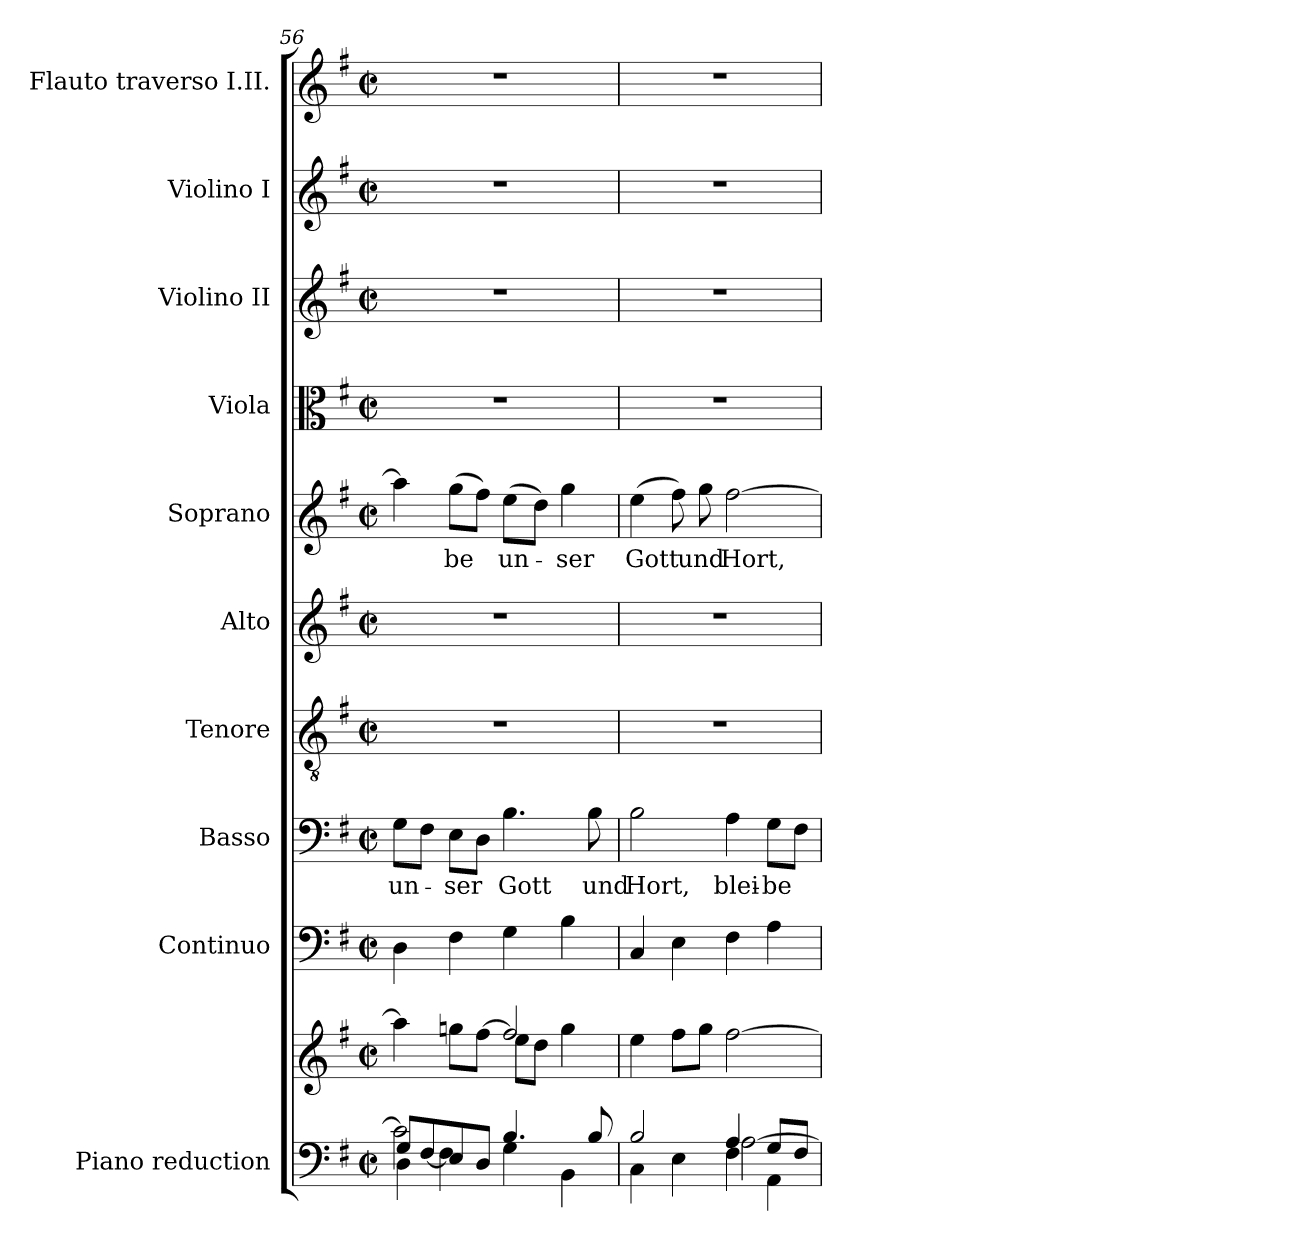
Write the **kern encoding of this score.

**kern	**kern	**kern	**kern	**text	**kern	**kern	**kern	**text	**kern	**kern	**kern	**kern
*part10	*part10	*part9	*part8	*part8	*part7	*part6	*part5	*part5	*part4	*part3	*part2	*part1
*staff11	*staff10	*staff9	*staff8	*staff8	*staff7	*staff6	*staff5	*staff5	*staff4	*staff3	*staff2	*staff1
*I"Piano reduction	*	*I"Continuo	*I"Basso	*	*I"Tenore	*I"Alto	*I"Soprano	*	*I"Viola	*I"Violino II	*I"Violino I	*I"Flauto traverso I.II.
*I'Pno	*	*	*	*	*	*	*	*	*I'Vla	*I'Vln	*I'Vln	*I'Fl
*clefF4	*clefG2	*clefF4	*clefF4	*	*clefGv2	*clefG2	*clefG2	*	*clefC3	*clefG2	*clefG2	*clefG2
*k[f#]	*k[f#]	*k[f#]	*k[f#]	*	*k[f#]	*k[f#]	*k[f#]	*	*k[f#]	*k[f#]	*k[f#]	*k[f#]
*M2/2	*M2/2	*M2/2	*M2/2	*	*M2/2	*M2/2	*M2/2	*	*M2/2	*M2/2	*M2/2	*M2/2
*met(c|)	*met(c|)	*met(c|)	*met(c|)	*	*met(c|)	*met(c|)	*met(c|)	*	*met(c|)	*met(c|)	*met(c|)	*met(c|)
=56	=56	=56	=56	=56	=56	=56	=56	=56	=56	=56	=56	=56
*^	*^	*	*	*	*	*	*	*	*	*	*	*
*	*^	*	*	*	*	*	*	*	*	*	*	*	*	*
!	!	!	!	!	!	!	!LO:LY:b	!	!	!	!	!	!	!	!
2c\]	8G/L	4D\	4aa\]	2ryy	4D\	8G\L	un-	1r	1r	4aa\]	.	1r	1r	1r	1r
.	[8F#/	.	.	.	.	8F#\J	.	.	.	.	.	.	.	.	.
!	!	!	!	!	!	!	!LO:LY:b	!	!	!	!LO:LY:b	!	!	!	!
.	8E/	4F#\]	8ggn\L	.	4F#\	8E\L	-ser	.	.	(>8gg\L	-be	.	.	.	.
.	8D/J	.	[8ff#\J	.	.	8D\J	.	.	.	8ff#\J)	.	.	.	.	.
!	!	!	!	!	!	!	!LO:LY:b	!	!	!	!LO:LY:b	!	!	!	!
2ryy	4.B/	4G\	2ff#/]	8ee\L	4G\	4.B\	Gott	.	.	(>8ee\L	un-	.	.	.	.
.	.	.	.	8dd\J	.	.	.	.	.	8dd\J)	.	.	.	.	.
!	!	!	!	!	!	!	!	!	!	!	!LO:LY:b	!	!	!	!
.	.	4BB\	.	4gg\	4B\	.	.	.	.	4gg\	-ser	.	.	.	.
!	!	!	!	!	!	!	!LO:LY:b	!	!	!	!	!	!	!	!
.	8B/	.	.	.	.	8B\	und	.	.	.	.	.	.	.	.
*	*	*	*v	*v	*	*	*	*	*	*	*	*	*	*	*
=57	=57	=57	=57	=57	=57	=57	=57	=57	=57	=57	=57	=57	=57	=57
!	!	!	!	!	!	!LO:LY:b	!	!	!	!LO:LY:b	!	!	!	!
2B/	4C\	2ryy	4ee\	4C/	2B\	Hort,	1r	1r	(>4ee\	Gott	1r	1r	1r	1r
.	4E\	.	8ff#\L	4E\	.	.	.	.	8ff#\)	.	.	.	.	.
!	!	!	!	!	!	!	!	!	!	!LO:LY:b	!	!	!	!
.	.	.	8gg\J	.	.	.	.	.	8gg\	und	.	.	.	.
!	!	!	!	!	!	!LO:LY:b	!	!	!	!LO:LY:b	!	!	!	!
4A/	4F#\	[2A\	[2ff#\	4F#\	4A\	blei-	.	.	[2ff#\	Hort,	.	.	.	.
!	!	!	!	!	!	!LO:LY:b	!	!	!	!	!	!	!	!
8G/L	4AA\	.	.	4A\	8G\L	-be	.	.	.	.	.	.	.	.
8F#/J	.	.	.	.	8F#\J	.	.	.	.	.	.	.	.	.
*v	*v	*v	*	*	*	*	*	*	*	*	*	*	*	*
=	=	=	=	=	=	=	=	=	=	=	=	=
*-	*-	*-	*-	*-	*-	*-	*-	*-	*-	*-	*-	*-
